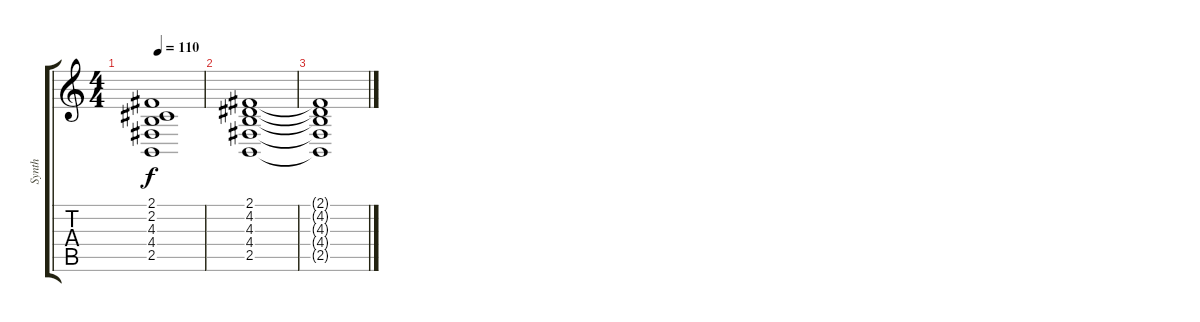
\track ("Synth" "Synth") {instrument synthstrings1}
\staff {score tabs}
\tuning (E4 B3 G3 D3 A2 E2) {hide}
\ts (4 4)
\tempo 110
\clef g2
\ks c
(2.1{t} 2.2{t} 4.3{t} 4.4{t} 2.5{t}).1{dy f} |
(2.1 4.2 4.3 4.4 2.5).1 |
(2.1{t} 4.2{t} 4.3{t} 4.4{t} 2.5{t}).1
